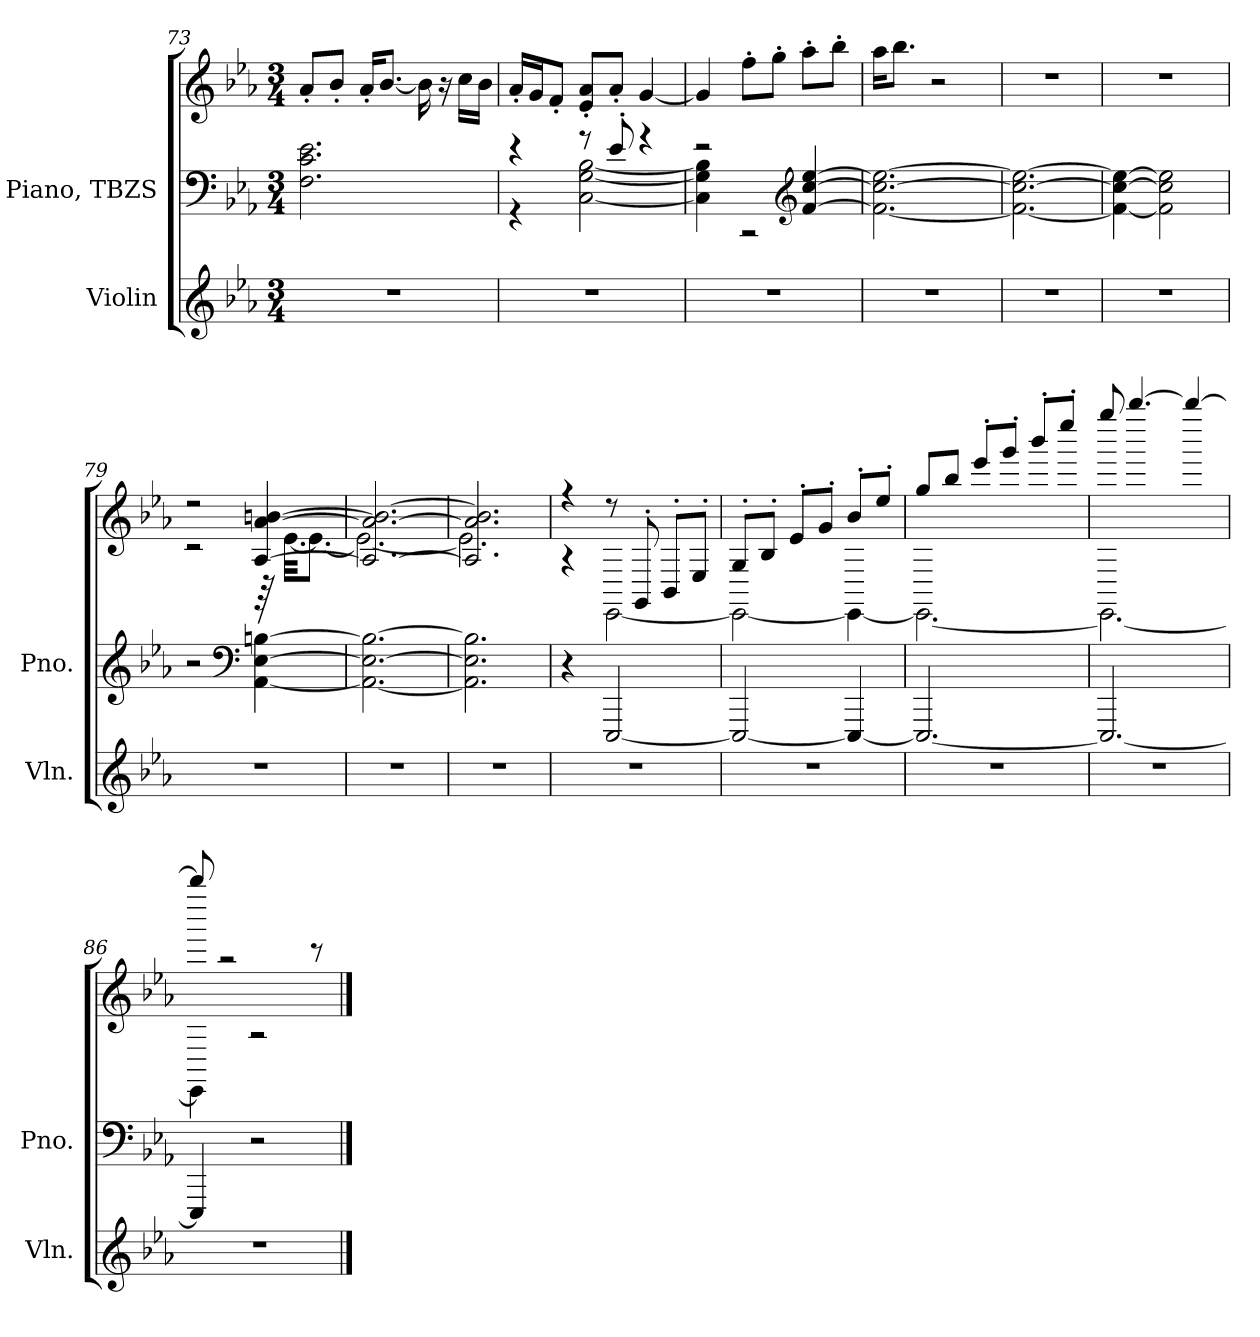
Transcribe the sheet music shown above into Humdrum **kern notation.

**kern	**kern	**kern
*part2	*part1	*part1
*staff3	*staff2	*staff1
*I"Violin	*I"Piano, TBZS	*
*I'Vln.	*I'Pno.	*
*clefG2	*clefF4	*clefG2
*k[b-e-a-]	*k[b-e-a-]	*k[b-e-a-]
*M3/4	*M3/4	*M3/4
=73	=73	=73
2.r	2.F\ 2.c\ 2.e-\	8a-'/L
.	.	8b-'/J
.	.	16a-'/KL
.	.	[8.b-/J
.	.	16b-\]
.	.	16r
.	.	16cc\LL
.	.	16b-\JJ
=74	=74	=74
*	*^	*
2.r	4r	4r	16a-'/LL
.	.	.	16g/J
.	.	.	8f'/J
.	8r	[2C\ [2G\ [2B-\	8e-/' 8a-/'L
.	8e-'/	.	8a-'/J
.	4r	.	[4g/
=75	=75	=75	=75
2.r	2r	4C\] 4G\] 4B-\]	4g/]
.	.	2r	8ff'\L
.	.	.	8gg'\J
*	*clefG2	*	*
.	[4f/ [4cc/ [4ee-/	.	8aa-'\L
.	.	.	8bb-'\J
*	*v	*v	*
!!LO:PB:g=z
=76	=76	=76
2.r	2.f\_ 2.cc\_ 2.ee-\_	16aa-\KL
.	.	8.bb-\J
.	.	2r
=77	=77	=77
2.r	2.f\_ 2.cc\_ 2.ee-\_	2.r
=78	=78	=78
2.r	4f\_ 4cc\_ 4ee-\_	2.r
.	2f\] 2cc\] 2ee-\]	.
=79	=79	=79
*	*	*^
2.r	2r	2r	2r
*	*clefF4	*	*
.	[4AA-\ [4E-\ [4Bn\	[4A-/ [4a-/ [4bn/	64r
.	.	.	[32.e-\KKL
.	.	.	8.e-\J_
=80	=80	=80	=80
2.r	2.AA-\_ 2.E-\_ 2.B\_	2.A-/_ 2.a-/_ 2.b/_	2.e-\_
=81	=81	=81	=81
2.r	2.AA-\] 2.E-\] 2.B\]	2.A-/] 2.a-/] 2.b/]	2.e-\]
=82	=82	=82	=82
2.r	4r	4r	4r
.	[2EEE-/	8r	[2EE-\
.	.	8GG'/	.
.	.	8BB-'/L	.
.	.	8E-'/J	.
!!LO:LB:g=z	!!
=83	=83	=83	=83
2.r	2EEE-/_	8G'/L	2EE-\_
.	.	8B-'/J	.
.	.	8e-'/L	.
.	.	8g'/J	.
.	4EEE-/_	8b-'/L	4EE-\_
.	.	8ee-'/J	.
=84	=84	=84	=84
2.r	2.EEE-/_	8gg/L	2.EE-\_
.	.	8bb-/J	.
.	.	8eee-'/L	.
.	.	8ggg'/J	.
.	.	8bbb-'/L	.
.	.	8eeee-'/J	.
=85	=85	=85	=85
2.r	2.EEE-/_	8gggg/	2.EE-\_
.	.	[4.bbbb-/	.
.	.	4bbbb-/_	.
=86	=86	=86	=86
2.r	4EEE-/]	8bbbb-/]	4EE-\]
.	.	2r	.
.	2r	.	2r
.	.	8r	.
*	*	*v	*v
==	==	==
*-	*-	*-
